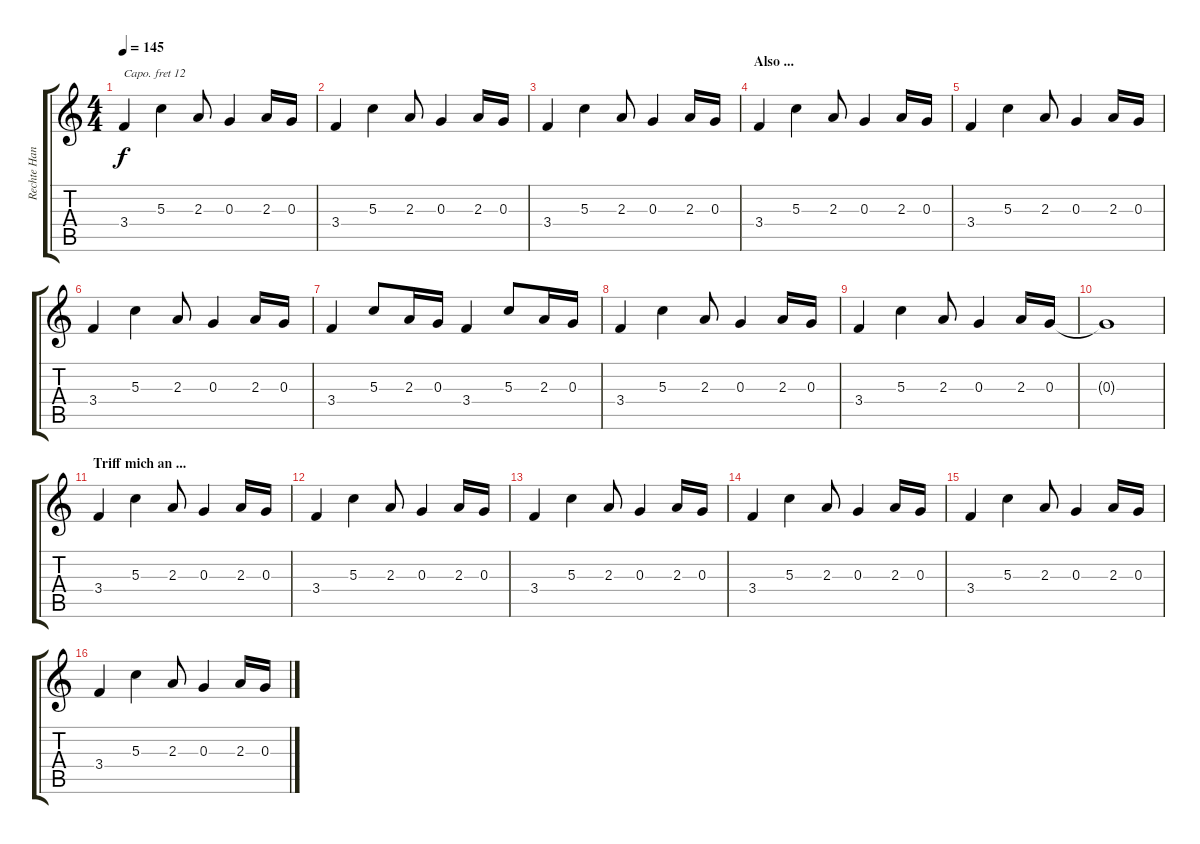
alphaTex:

\track ("Rechte Hand" "Rechte Han") {instrument electricgrandpiano}
\staff {score tabs}
\capo 12
\tuning (E4 B3 G3 D3 A2 E2) {hide}
\ts (4 4)
\tempo 145
\clef g2
\ks c
3.4.4{dy f} 5.3.4 2.3.8 0.3.4 2.3.16 0.3.16 |
3.4.4 5.3.4 2.3.8 0.3.4 2.3.16 0.3.16 |
3.4.4 5.3.4 2.3.8 0.3.4 2.3.16 0.3.16 |
\section ("" "Also ...")
3.4.4 5.3.4 2.3.8 0.3.4 2.3.16 0.3.16 |
3.4.4 5.3.4 2.3.8 0.3.4 2.3.16 0.3.16 |
3.4.4 5.3.4 2.3.8 0.3.4 2.3.16 0.3.16 |
3.4.4 5.3.8 2.3.16 0.3.16 3.4.4 5.3.8 2.3.16 0.3.16 |
3.4.4 5.3.4 2.3.8 0.3.4 2.3.16 0.3.16 |
3.4.4 5.3.4 2.3.8 0.3.4 2.3.16 0.3.16 |
0.3{t}.1 |
\section ("" "Triff mich an ...")
3.4.4 5.3.4 2.3.8 0.3.4 2.3.16 0.3.16 |
3.4.4 5.3.4 2.3.8 0.3.4 2.3.16 0.3.16 |
3.4.4 5.3.4 2.3.8 0.3.4 2.3.16 0.3.16 |
3.4.4 5.3.4 2.3.8 0.3.4 2.3.16 0.3.16 |
3.4.4 5.3.4 2.3.8 0.3.4 2.3.16 0.3.16 |
3.4.4 5.3.4 2.3.8 0.3.4 2.3.16 0.3.16
